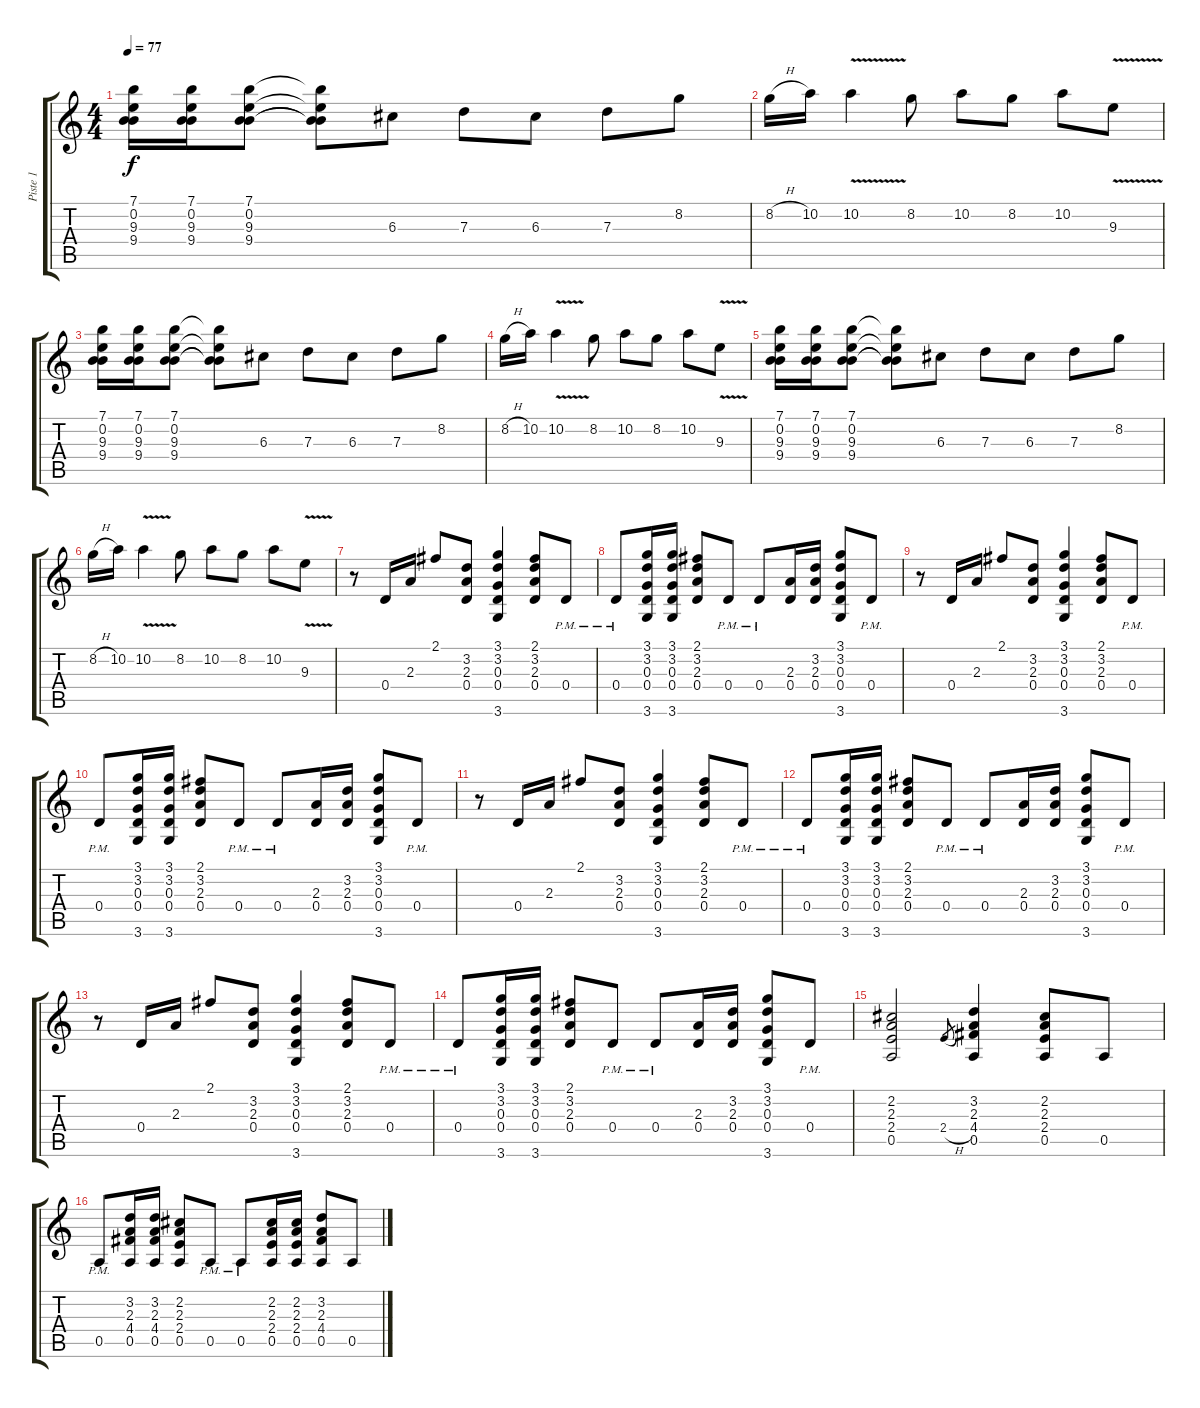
\track ("Piste 1" "Piste 1") {instrument distortionguitar}
\staff {score tabs}
\tuning (E4 B3 G3 D3 A2 E2) {hide}
\ts (4 4)
\tempo 77
\clef g2
\ks c
(7.1 0.2 9.3 9.4).16{dy f} (7.1 0.2 9.3 9.4).16 (7.1 0.2 9.3 9.4).8 (7.1{t} 0.2{t} 9.3{t} 9.4{t}).8 6.3.8 7.3.8 6.3.8 7.3.8 8.2.8 |
8.2{h}.16 10.2.16 10.2{v}.4 8.2.8 10.2.8 8.2.8 10.2.8 9.3{v}.8 |
(7.1 0.2 9.3 9.4).16 (7.1 0.2 9.3 9.4).16 (7.1 0.2 9.3 9.4).8 (7.1{t} 0.2{t} 9.3{t} 9.4{t}).8 6.3.8 7.3.8 6.3.8 7.3.8 8.2.8 |
8.2{h}.16 10.2.16 10.2{v}.4 8.2.8 10.2.8 8.2.8 10.2.8 9.3{v}.8 |
(7.1 0.2 9.3 9.4).16 (7.1 0.2 9.3 9.4).16 (7.1 0.2 9.3 9.4).8 (7.1{t} 0.2{t} 9.3{t} 9.4{t}).8 6.3.8 7.3.8 6.3.8 7.3.8 8.2.8 |
8.2{h}.16 10.2.16 10.2{v}.4 8.2.8 10.2.8 8.2.8 10.2.8 9.3{v}.8 |
r.8 0.4.16 2.3.16 2.1.8 (3.2 2.3 0.4).8 (3.1 3.2 0.3 0.4 3.6).4 (2.1 3.2 2.3 0.4).8 0.4{pm}.8 |
0.4{pm}.8 (3.1 3.2 0.3 0.4 3.6).16 (3.1 3.2 0.3 0.4 3.6).16 (2.1 3.2 2.3 0.4).8 0.4{pm}.8 0.4{pm}.8 (2.3 0.4).16 (3.2 2.3 0.4).16 (3.1 3.2 0.3 0.4 3.6).8 0.4{pm}.8 |
r.8 0.4.16 2.3.16 2.1.8 (3.2 2.3 0.4).8 (3.1 3.2 0.3 0.4 3.6).4 (2.1 3.2 2.3 0.4).8 0.4{pm}.8 |
0.4{pm}.8 (3.1 3.2 0.3 0.4 3.6).16 (3.1 3.2 0.3 0.4 3.6).16 (2.1 3.2 2.3 0.4).8 0.4{pm}.8 0.4{pm}.8 (2.3 0.4).16 (3.2 2.3 0.4).16 (3.1 3.2 0.3 0.4 3.6).8 0.4{pm}.8 |
r.8 0.4.16 2.3.16 2.1.8 (3.2 2.3 0.4).8 (3.1 3.2 0.3 0.4 3.6).4 (2.1 3.2 2.3 0.4).8 0.4{pm}.8 |
0.4{pm}.8 (3.1 3.2 0.3 0.4 3.6).16 (3.1 3.2 0.3 0.4 3.6).16 (2.1 3.2 2.3 0.4).8 0.4{pm}.8 0.4{pm}.8 (2.3 0.4).16 (3.2 2.3 0.4).16 (3.1 3.2 0.3 0.4 3.6).8 0.4{pm}.8 |
r.8 0.4.16 2.3.16 2.1.8 (3.2 2.3 0.4).8 (3.1 3.2 0.3 0.4 3.6).4 (2.1 3.2 2.3 0.4).8 0.4{pm}.8 |
0.4{pm}.8 (3.1 3.2 0.3 0.4 3.6).16 (3.1 3.2 0.3 0.4 3.6).16 (2.1 3.2 2.3 0.4).8 0.4{pm}.8 0.4{pm}.8 (2.3 0.4).16 (3.2 2.3 0.4).16 (3.1 3.2 0.3 0.4 3.6).8 0.4{pm}.8 |
(2.2 2.3 2.4 0.5).2 2.4{h}.8{gr} (3.2 2.3 4.4 0.5).4 (2.2 2.3 2.4 0.5).8 0.5.8 |
0.5{pm}.8 (3.2 2.3 4.4 0.5).16 (3.2 2.3 4.4 0.5).16 (2.2 2.3 2.4 0.5).8 0.5{pm}.8 0.5{pm}.8 (2.2 2.3 2.4 0.5).16 (2.2 2.3 2.4 0.5).16 (3.2 2.3 4.4 0.5).8 0.5.8
